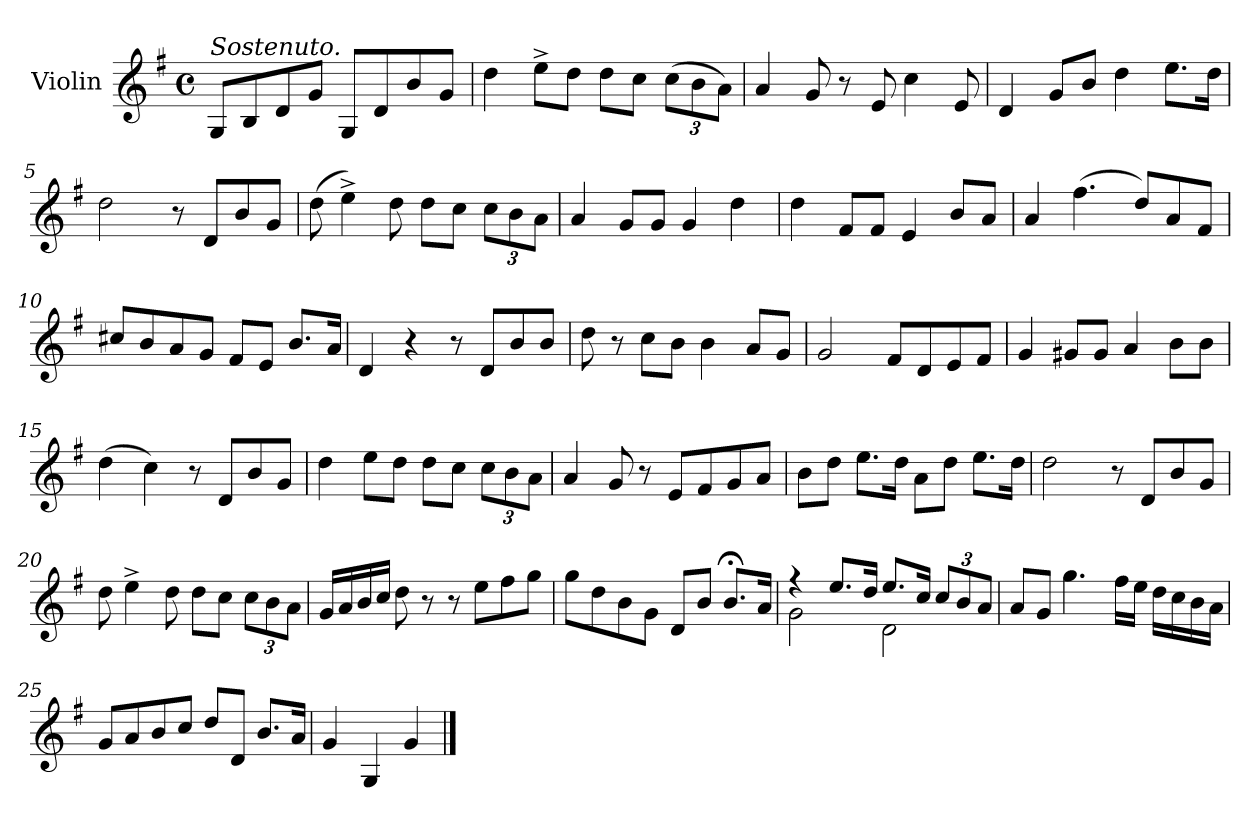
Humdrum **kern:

**kern
*part1
*staff1
*I"Violin
*I'Vln.
*clefG2
*k[f#]
*M4/4
*met(c)
=1
!LO:TX:a:i:t=Sostenuto.
8G/L
8B/
8d/
8g/J
8G/L
8d/
8b/
8g/J
=2
4dd\
8ee^\L
8dd\J
8dd\L
8cc\J
*Xbrackettup
(>12cc\L
12b\
12a\J)
=3
4a/
8g/
8r
8e/
4cc\
8e/
=4
4d/
8g/L
8b/J
4dd\
8.ee\L
16dd\Jk
!!LO:LB:g=z
=5
2dd\
8r
8d/L
8b/
8g/J
=6
(>8dd\
4ee^\)
8dd\
8dd\L
8cc\J
12cc\L
12b\
12a\J
=7
4a/
8g/L
8g/J
4g/
4dd\
=8
4dd\
8f#/L
8f#/J
4e/
8b/L
8a/J
=9
4a/
(>4.ff#\
8dd/L)
8a/
8f#/J
!!LO:LB:g=z
=10
8cc#X/L
8b/
8a/
8g/J
8f#/L
8e/J
8.b/L
16a/Jk
=11
4d/
4r
8r
8d/L
8b/
8b/J
=12
8dd\
8r
8cc\L
8b\J
4b\
8a/L
8g/J
=13
2g/
8f#/L
8d/
8e/
8f#/J
=14
4g/
8g#X/L
8g#/J
4a/
8b\L
8b\J
!!LO:LB:g=z
=15
(>4dd\
4cc\)
8r
8d/L
8b/
8g/J
=16
4dd\
8ee\L
8dd\J
8dd\L
8cc\J
12cc\L
12b\
12a\J
=17
4a/
8g/
8r
8e/L
8f#/
8g/
8a/J
=18
8b\L
8dd\J
8.ee\L
16dd\Jk
8a\L
8dd\J
8.ee\L
16dd\Jk
!!LO:LB:g=z
=19
2dd\
8r
8d/L
8b/
8g/J
=20
8dd\
4ee^\
8dd\
8dd\L
8cc\J
12cc\L
12b\
12a\J
=21
16g/LL
16a/
16b/
16cc/JJ
8dd\
8r
8r
8ee\L
8ff#\
8gg\J
=22
8gg\L
8dd\
8b\
8g\J
8d/L
8b/J
8.b;</L
16a/Jk
!!LO:LB:g=z
=23
*^
4r	2g\
8.ee/L	.
16dd/Jk	.
8.ee/L	2d\
16cc/Jk	.
12cc/L	.
12b/	.
12a/J	.
*v	*v
=24
8a/L
8g/J
4.gg\
16ff#\LL
16ee\JJ
16dd\LL
16cc\
16b\
16a\JJ
=25
8g/L
8a/
8b/
8cc/J
8dd/L
8d/J
8.b/L
16a/Jk
=26
4g/
4G/
4g/
==
*-
